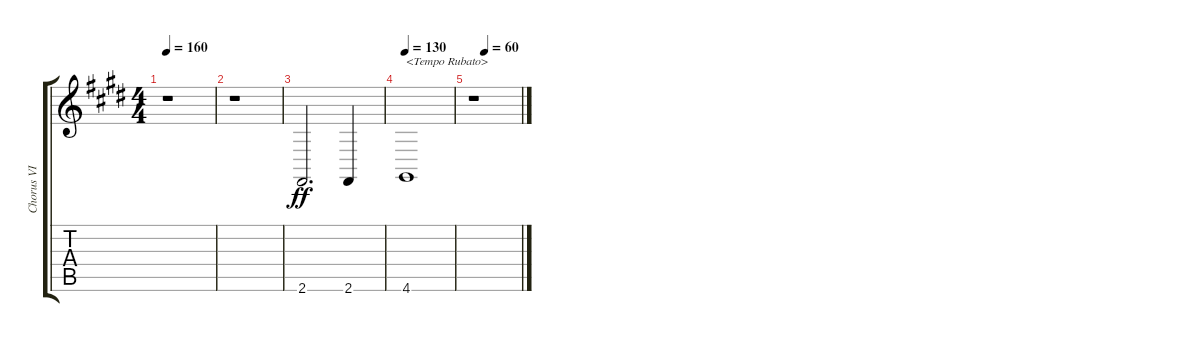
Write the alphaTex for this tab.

\track ("Chorus VI" "Chorus VI") {instrument voiceoohs}
\staff {score tabs}
\tuning (E4 B3 G3 D3 A2 E2) {hide}
\ts (4 4)
\tempo 160
\clef g2
\ks e
r.1{dy ff} |
r.1 |
2.6.2{d} 2.6.4 |
\tempo 130
4.6.1{txt "<Tempo Rubato>"} |
\tempo (60 0.25)
r.1
